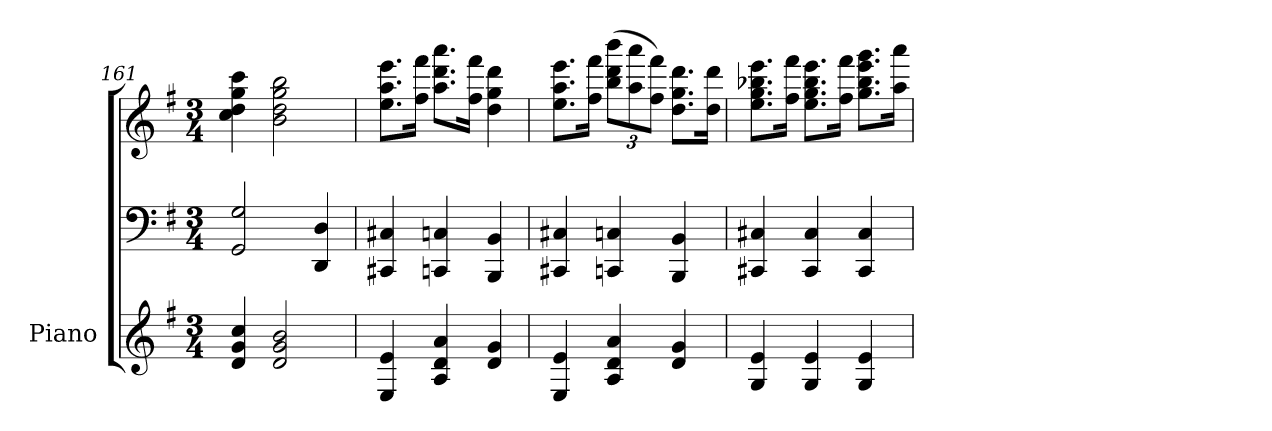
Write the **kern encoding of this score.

**kern	**kern	**kern
*part1	*part1	*part1
*staff3	*staff2	*staff1
*I"Piano	*	*
*I'Pno.	*	*
*clefG2	*clefF4	*clefG2
*k[f#]	*k[f#]	*k[f#]
*M3/4	*M3/4	*M3/4
=161	=161	=161
4d/ 4g/ 4cc/	2GG/ 2G/	4cc\ 4dd\ 4gg\ 4ccc\
2d/ 2g/ 2b/	.	2b\ 2dd\ 2gg\ 2bb\
.	4DD/ 4D/	.
=162	=162	=162
4E/ 4e/	4CC#X/ 4C#X/	8.ee\ 8.aa\ 8.eee\L
.	.	16ff#\ 16fff#\Jk
4A/ 4d/ 4a/	4CCn/ 4Cn/	8.aa\ 8.ddd\ 8.aaa\L
.	.	16ff#\ 16fff#\Jk
4d/ 4g/	4BBB/ 4BB/	4dd\ 4gg\ 4ddd\
=163	=163	=163
4E/ 4e/	4CC#X/ 4C#X/	8.ee\ 8.aa\ 8.eee\L
.	.	16ff#\ 16fff#\Jk
*	*	*Xbrackettup
4A/ 4d/ 4a/	4CCn/ 4Cn/	(>12bb\ 12ddd\ 12bbb\L
.	.	12aa\ 12aaa\
.	.	12ff#\ 12fff#\J)
4d/ 4g/	4BBB/ 4BB/	8.dd\ 8.gg\ 8.ddd\L
.	.	16dd\ 16ddd\Jk
=164	=164	=164
4G/ 4e/	4CC#X/ 4C#X/	8.ee\ 8.gg\ 8.bb-X\ 8.eee\L
.	.	16ff#\ 16fff#\Jk
4G/ 4e/	4CC#/ 4C#/	8.ee\ 8.gg\ 8.bb-\ 8.eee\L
.	.	16ff#\ 16fff#\Jk
4G/ 4e/	4CC#/ 4C#/	8.gg\ 8.bb-\ 8.eee\ 8.ggg\L
.	.	16aa\ 16aaa\Jk
=	=	=
*-	*-	*-
